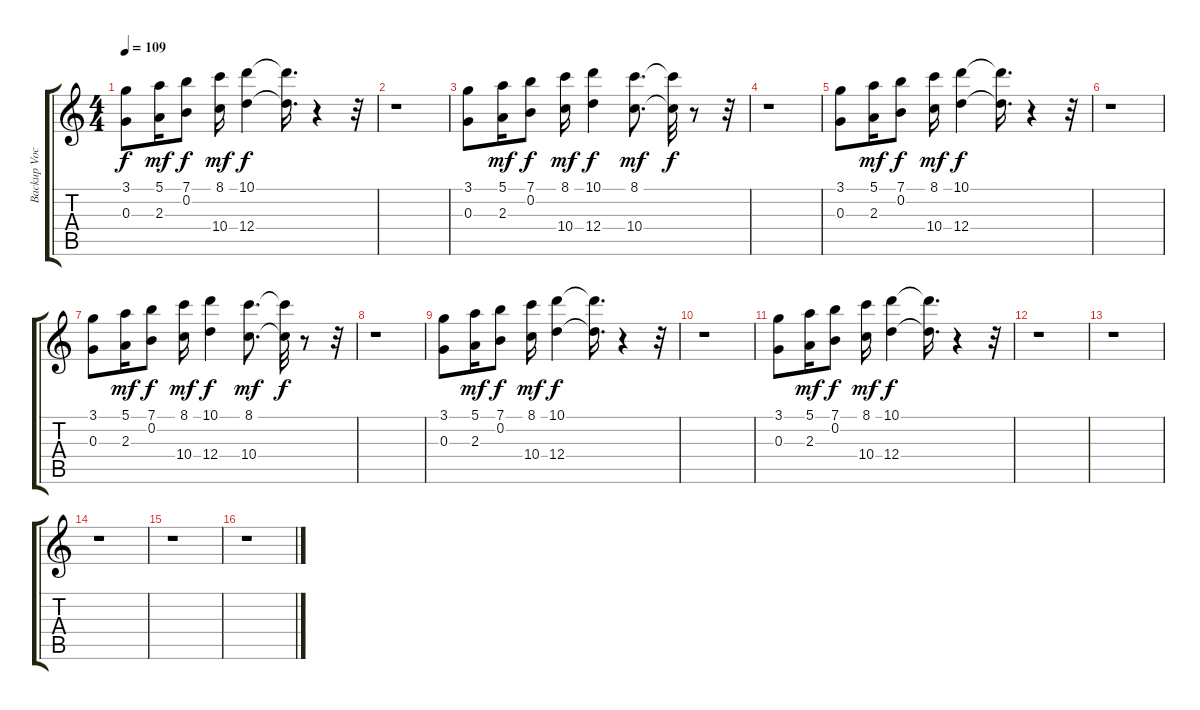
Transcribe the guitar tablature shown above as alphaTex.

\track ("Backup Vocals" "Backup Voc") {instrument acousticguitarnylon}
\staff {score tabs}
\tuning (E4 B3 G3 D3 A2 E2) {hide}
\ts (4 4)
\tempo 109
\clef g2
\ks c
(3.1 0.3).8{dy f} (5.1 2.3).16{dy mf} (7.1 0.2).8{dy f} (8.1 10.4).16{dy mf} (10.1 12.4).4{dy f} (10.1{t} 12.4{t}).16{d} r.4 r.32 |
r.1 |
(3.1 0.3).8 (5.1 2.3).16{dy mf} (7.1 0.2).8{dy f} (8.1 10.4).16{dy mf} (10.1 12.4).4{dy f} (8.1 10.4).8{d dy mf} (8.1{t} 10.4{t}).32{dy f} r.8 r.32 |
r.1 |
(3.1 0.3).8 (5.1 2.3).16{dy mf} (7.1 0.2).8{dy f} (8.1 10.4).16{dy mf} (10.1 12.4).4{dy f} (10.1{t} 12.4{t}).16{d} r.4 r.32 |
r.1 |
(3.1 0.3).8 (5.1 2.3).16{dy mf} (7.1 0.2).8{dy f} (8.1 10.4).16{dy mf} (10.1 12.4).4{dy f} (8.1 10.4).8{d dy mf} (8.1{t} 10.4{t}).32{dy f} r.8 r.32 |
r.1 |
(3.1 0.3).8 (5.1 2.3).16{dy mf} (7.1 0.2).8{dy f} (8.1 10.4).16{dy mf} (10.1 12.4).4{dy f} (10.1{t} 12.4{t}).16{d} r.4 r.32 |
r.1 |
(3.1 0.3).8 (5.1 2.3).16{dy mf} (7.1 0.2).8{dy f} (8.1 10.4).16{dy mf} (10.1 12.4).4{dy f} (10.1{t} 12.4{t}).16{d} r.4 r.32 |
r.1 |
r.1 |
r.1 |
r.1 |
r.1
